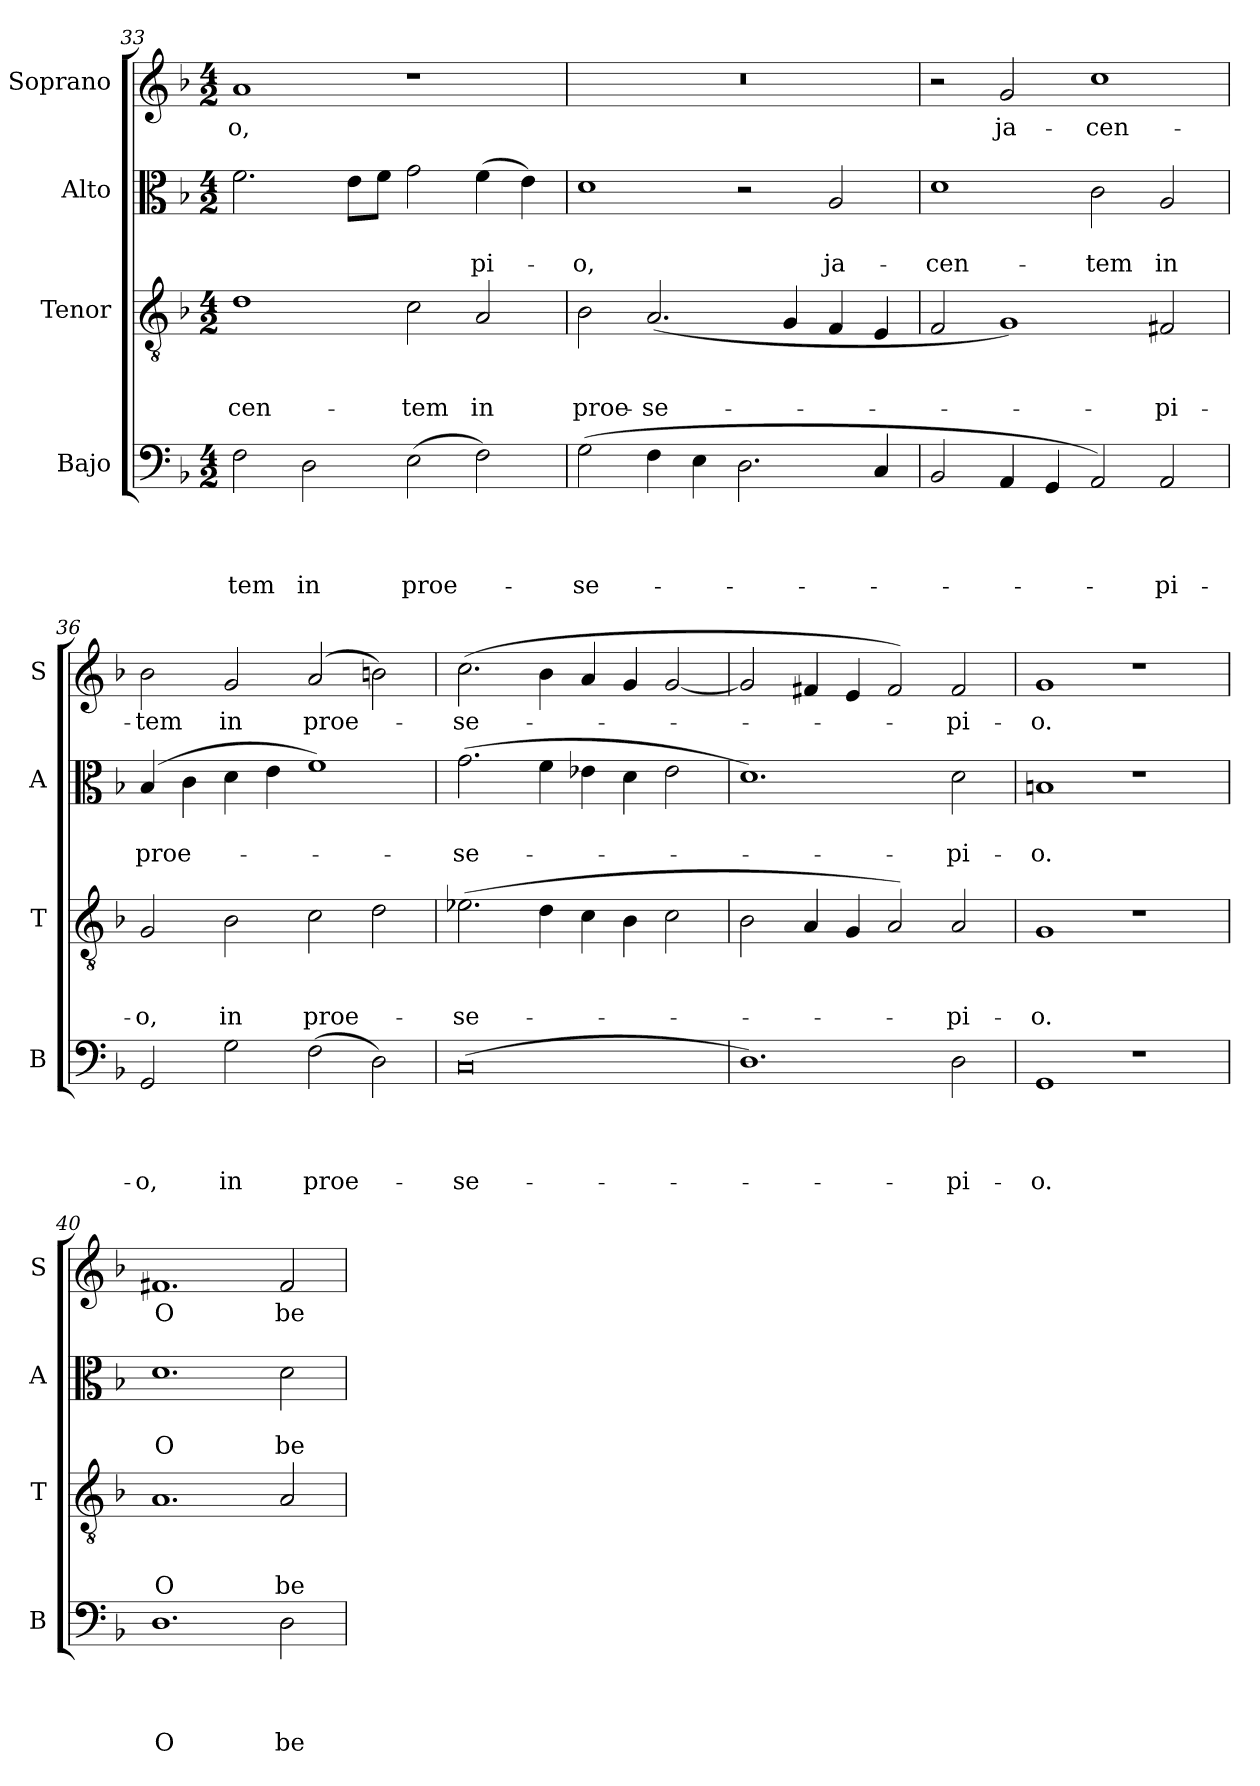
**kern	**text	**text	**text	**text	**kern	**text	**text	**text	**kern	**text	**text	**kern	**text
*part4	*part4	*part4	*part4	*part4	*part3	*part3	*part3	*part3	*part2	*part2	*part2	*part1	*part1
*staff4	*staff4	*staff4	*staff4	*staff4	*staff3	*staff3	*staff3	*staff3	*staff2	*staff2	*staff2	*staff1	*staff1
*I"Bajo	*	*	*	*	*I"Tenor	*	*	*	*I"Alto	*	*	*I"Soprano	*
*I'B	*	*	*	*	*I'T	*	*	*	*I'A	*	*	*I'S	*
*clefF4	*	*	*	*	*clefGv2	*	*	*	*clefC3	*	*	*clefG2	*
*k[b-]	*	*	*	*	*k[b-]	*	*	*	*k[b-]	*	*	*k[b-]	*
*d:	*	*	*	*	*d:	*	*	*	*d:	*	*	*d:	*
*M4/2	*	*	*	*	*M4/2	*	*	*	*M4/2	*	*	*M4/2	*
=33	=33	=33	=33	=33	=33	=33	=33	=33	=33	=33	=33	=33	=33
!	!	!	!	!LO:LY:b	!	!	!	!LO:LY:b	!	!	!	!	!LO:LY:b
2F\	.	.	.	-tem	1d	.	.	-cen-	2.f\	.	.	1a	-o,
!	!	!	!	!LO:LY:b	!	!	!	!	!	!	!	!	!
2D\	.	.	.	in	.	.	.	.	.	.	.	.	.
.	.	.	.	.	.	.	.	.	8e\L	.	.	.	.
.	.	.	.	.	.	.	.	.	8f\J	.	.	.	.
!	!	!	!	!LO:LY:b	!	!	!	!LO:LY:b	!	!	!	!	!
(>2E\	.	.	.	proe-	2c\	.	.	-tem	2g\	.	.	1r	.
!	!	!	!	!	!	!	!	!LO:LY:b	!	!	!LO:LY:b	!	!
2F\)	.	.	.	.	2A/	.	.	in	(>4f\	.	-pi-	.	.
.	.	.	.	.	.	.	.	.	4e\)	.	.	.	.
=34	=34	=34	=34	=34	=34	=34	=34	=34	=34	=34	=34	=34	=34
!	!	!	!	!LO:LY:b	!	!	!	!LO:LY:b	!	!	!LO:LY:b	!	!
(>2G\	.	.	.	-se-	2B-\	.	.	proe-	1d	.	-o,	0r	.
!	!	!	!	!	!	!	!	!LO:LY:b	!	!	!	!	!
4F\	.	.	.	.	(<2.A/	.	.	-se-	.	.	.	.	.
4E\	.	.	.	.	.	.	.	.	.	.	.	.	.
2.D\	.	.	.	.	.	.	.	.	2r	.	.	.	.
.	.	.	.	.	4G/	.	.	.	.	.	.	.	.
!	!	!	!	!	!	!	!	!	!	!	!LO:LY:b	!	!
.	.	.	.	.	4F/	.	.	.	2A/	.	ja-	.	.
4C/	.	.	.	.	4E/	.	.	.	.	.	.	.	.
=35	=35	=35	=35	=35	=35	=35	=35	=35	=35	=35	=35	=35	=35
!	!	!	!	!	!	!	!	!	!	!	!LO:LY:b	!	!
2BB-/	.	.	.	.	2F/	.	.	.	1d	.	-cen-	2r	.
!	!	!	!	!	!	!	!	!	!	!	!	!	!LO:LY:b
4AA/	.	.	.	.	1G)	.	.	.	.	.	.	2g/	ja-
4GG/	.	.	.	.	.	.	.	.	.	.	.	.	.
!	!	!	!	!	!	!	!	!	!	!	!LO:LY:b	!	!LO:LY:b
2AA/)	.	.	.	.	.	.	.	.	2c\	.	-tem	1cc	-cen-
!	!	!	!	!LO:LY:b	!	!	!	!LO:LY:b	!	!	!LO:LY:b	!	!
2AA/	.	.	.	-pi-	2F#X/	.	.	-pi-	2A/	.	in	.	.
=36	=36	=36	=36	=36	=36	=36	=36	=36	=36	=36	=36	=36	=36
!	!	!	!	!LO:LY:b	!	!	!	!LO:LY:b	!	!	!LO:LY:b	!	!LO:LY:b
2GG/	.	.	.	-o,	2G/	.	.	-o,	(>4B-/	.	proe-	2b-\	-tem
.	.	.	.	.	.	.	.	.	4c\	.	.	.	.
!	!	!	!	!LO:LY:b	!	!	!	!LO:LY:b	!	!	!	!	!LO:LY:b
2G\	.	.	.	in	2B-\	.	.	in	4d\	.	.	2g/	in
.	.	.	.	.	.	.	.	.	4e\	.	.	.	.
!	!	!	!	!LO:LY:b	!	!	!	!LO:LY:b	!	!	!	!	!LO:LY:b
(>2F\	.	.	.	proe-	2c\	.	.	proe-	1f)	.	.	(>2a/	proe-
2D\)	.	.	.	.	2d\	.	.	.	.	.	.	2bn\)	.
!!LO:PB:g=z
=37	=37	=37	=37	=37	=37	=37	=37	=37	=37	=37	=37	=37	=37
!	!	!	!	!LO:LY:b	!	!	!	!LO:LY:b	!	!	!LO:LY:b	!	!LO:LY:b
(>0C	.	.	.	-se-	(>2.e-X\	.	.	-se-	(>2.g\	.	-se-	(>2.cc\	-se-
.	.	.	.	.	4d\	.	.	.	4f\	.	.	4b-\	.
.	.	.	.	.	4c\	.	.	.	4e-X\	.	.	4a/	.
.	.	.	.	.	4B-\	.	.	.	4d\	.	.	4g/	.
.	.	.	.	.	2c\	.	.	.	2e-\	.	.	[2g/	.
=38	=38	=38	=38	=38	=38	=38	=38	=38	=38	=38	=38	=38	=38
1.D)	.	.	.	.	2B-\	.	.	.	1.d)	.	.	2g/]	.
.	.	.	.	.	4A/	.	.	.	.	.	.	4f#X/	.
.	.	.	.	.	4G/	.	.	.	.	.	.	4e/	.
.	.	.	.	.	2A/)	.	.	.	.	.	.	2f#/)	.
!	!	!	!	!LO:LY:b	!	!	!	!LO:LY:b	!	!	!LO:LY:b	!	!LO:LY:b
2D\	.	.	.	-pi-	2A/	.	.	-pi-	2d\	.	-pi-	2f#/	-pi-
=39	=39	=39	=39	=39	=39	=39	=39	=39	=39	=39	=39	=39	=39
!	!	!	!	!LO:LY:b	!	!	!	!LO:LY:b	!	!	!LO:LY:b	!	!LO:LY:b
1GG	.	.	.	-o.	1G	.	.	-o.	1Bn	.	-o.	1g	-o.
1r	.	.	.	.	1r	.	.	.	1r	.	.	1r	.
=40	=40	=40	=40	=40	=40	=40	=40	=40	=40	=40	=40	=40	=40
!	!	!	!	!LO:LY:b	!	!	!	!LO:LY:b	!	!	!LO:LY:b	!	!LO:LY:b
1.D	.	.	.	O	1.A	.	.	O	1.d	.	O	1.f#X	O
!	!	!	!	!LO:LY:b	!	!	!	!LO:LY:b	!	!	!LO:LY:b	!	!LO:LY:b
2D\	.	.	.	be-	2A/	.	.	be-	2d\	.	be-	2f#/	be-
=	=	=	=	=	=	=	=	=	=	=	=	=	=
*-	*-	*-	*-	*-	*-	*-	*-	*-	*-	*-	*-	*-	*-
